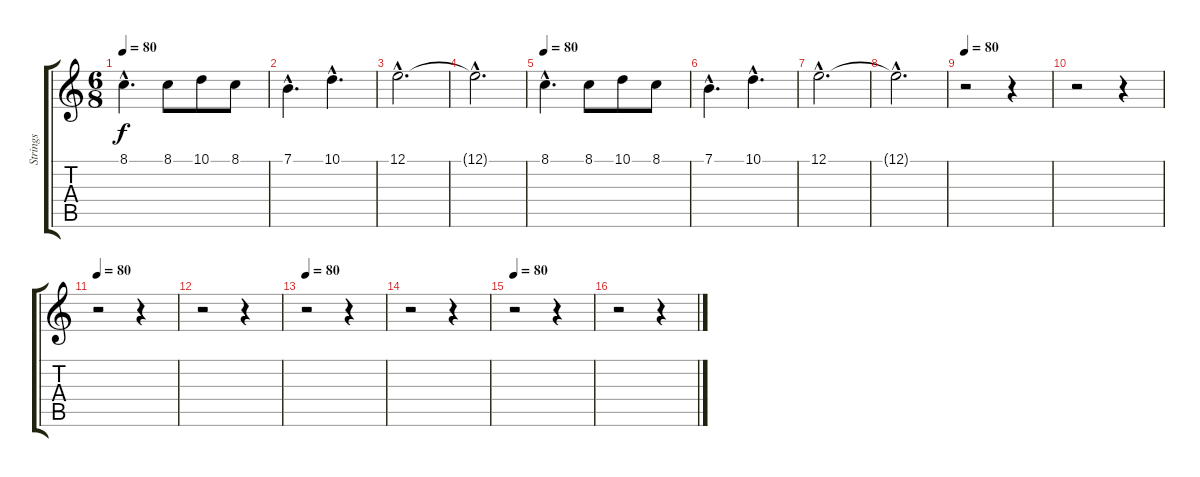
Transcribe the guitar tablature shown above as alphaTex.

\track ("Strings" "Strings") {instrument synthstrings1}
\staff {score tabs}
\tuning (E4 B3 G3 D3 A2 E2) {hide}
\ts (6 8)
\tempo 80
\clef g2
\ks c
8.1{hac}.4{d dy f} 8.1.8 10.1.8 8.1.8 |
7.1{hac}.4{d} 10.1{hac}.4{d} |
12.1{hac}.2{d} |
12.1{hac t}.2{d} |
\tempo 80
8.1{hac}.4{d} 8.1.8 10.1.8 8.1.8 |
7.1{hac}.4{d} 10.1{hac}.4{d} |
12.1{hac}.2{d} |
12.1{hac t}.2{d} |
\tempo 80
r.2 r.4 |
r.2 r.4 |
\tempo 80
r.2 r.4 |
r.2 r.4 |
\tempo 80
r.2 r.4 |
r.2 r.4 |
\tempo 80
r.2 r.4 |
r.2 r.4
